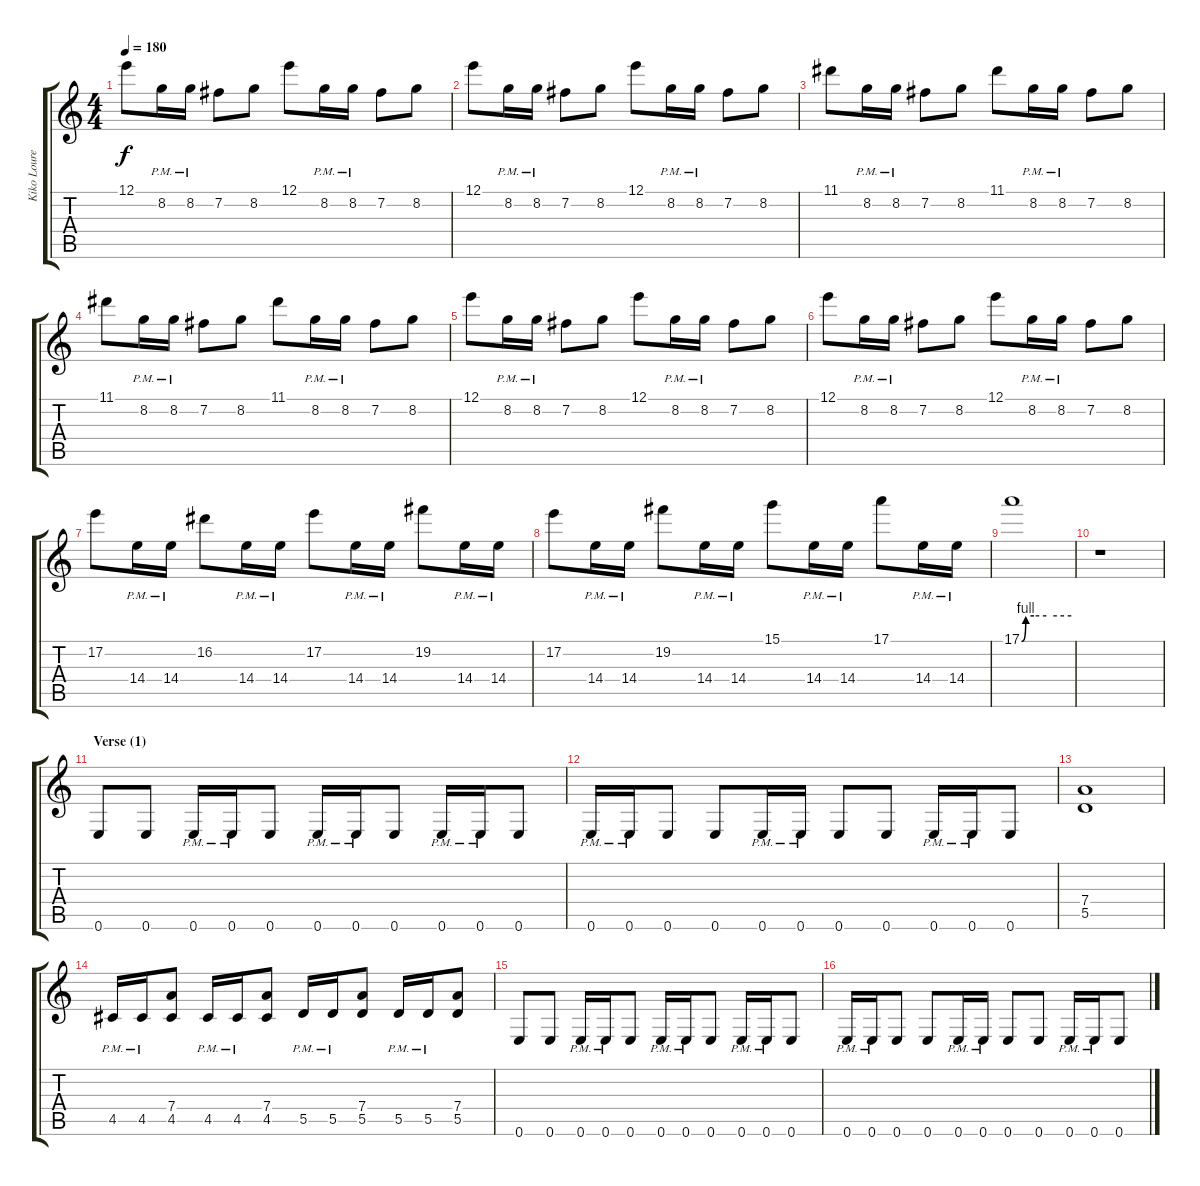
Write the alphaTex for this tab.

\track ("Kiko Loureiro" "Kiko Loure") {instrument distortionguitar}
\staff {score tabs}
\tuning (E4 B3 G3 D3 A2 E2) {hide}
\ts (4 4)
\tempo 180
\clef g2
\ks c
12.1.8{dy f} 8.2{pm}.16 8.2{pm}.16 7.2.8 8.2.8 12.1.8 8.2{pm}.16 8.2{pm}.16 7.2.8 8.2.8 |
12.1.8 8.2{pm}.16 8.2{pm}.16 7.2.8 8.2.8 12.1.8 8.2{pm}.16 8.2{pm}.16 7.2.8 8.2.8 |
11.1.8 8.2{pm}.16 8.2{pm}.16 7.2.8 8.2.8 11.1.8 8.2{pm}.16 8.2{pm}.16 7.2.8 8.2.8 |
11.1.8 8.2{pm}.16 8.2{pm}.16 7.2.8 8.2.8 11.1.8 8.2{pm}.16 8.2{pm}.16 7.2.8 8.2.8 |
12.1.8 8.2{pm}.16 8.2{pm}.16 7.2.8 8.2.8 12.1.8 8.2{pm}.16 8.2{pm}.16 7.2.8 8.2.8 |
12.1.8 8.2{pm}.16 8.2{pm}.16 7.2.8 8.2.8 12.1.8 8.2{pm}.16 8.2{pm}.16 7.2.8 8.2.8 |
17.2.8 14.4{pm}.16 14.4{pm}.16 16.2.8 14.4{pm}.16 14.4{pm}.16 17.2.8 14.4{pm}.16 14.4{pm}.16 19.2.8 14.4{pm}.16 14.4{pm}.16 |
17.2.8 14.4{pm}.16 14.4{pm}.16 19.2.8 14.4{pm}.16 14.4{pm}.16 15.1.8 14.4{pm}.16 14.4{pm}.16 17.1.8 14.4{pm}.16 14.4{pm}.16 |
17.1{be (custom 0 0 5 4 15 4 30 4 60 4)}.1 |
r.1 |
\section ("" "Verse (1)")
0.6.8{volume 14 balance 8} 0.6.8 0.6{pm}.16 0.6{pm}.16 0.6.8 0.6{pm}.16 0.6{pm}.16 0.6.8 0.6{pm}.16 0.6{pm}.16 0.6.8 |
0.6{pm}.16 0.6{pm}.16 0.6.8 0.6.8 0.6{pm}.16 0.6{pm}.16 0.6.8 0.6.8 0.6{pm}.16 0.6{pm}.16 0.6.8 |
(7.4 5.5).1 |
4.5{pm}.16 4.5{pm}.16 (7.4 4.5).8 4.5{pm}.16 4.5{pm}.16 (7.4 4.5).8 5.5{pm}.16 5.5{pm}.16 (7.4 5.5).8 5.5{pm}.16 5.5{pm}.16 (7.4 5.5).8 |
0.6.8 0.6.8 0.6{pm}.16 0.6{pm}.16 0.6.8 0.6{pm}.16 0.6{pm}.16 0.6.8 0.6{pm}.16 0.6{pm}.16 0.6.8 |
0.6{pm}.16 0.6{pm}.16 0.6.8 0.6.8 0.6{pm}.16 0.6{pm}.16 0.6.8 0.6.8 0.6{pm}.16 0.6{pm}.16 0.6.8
